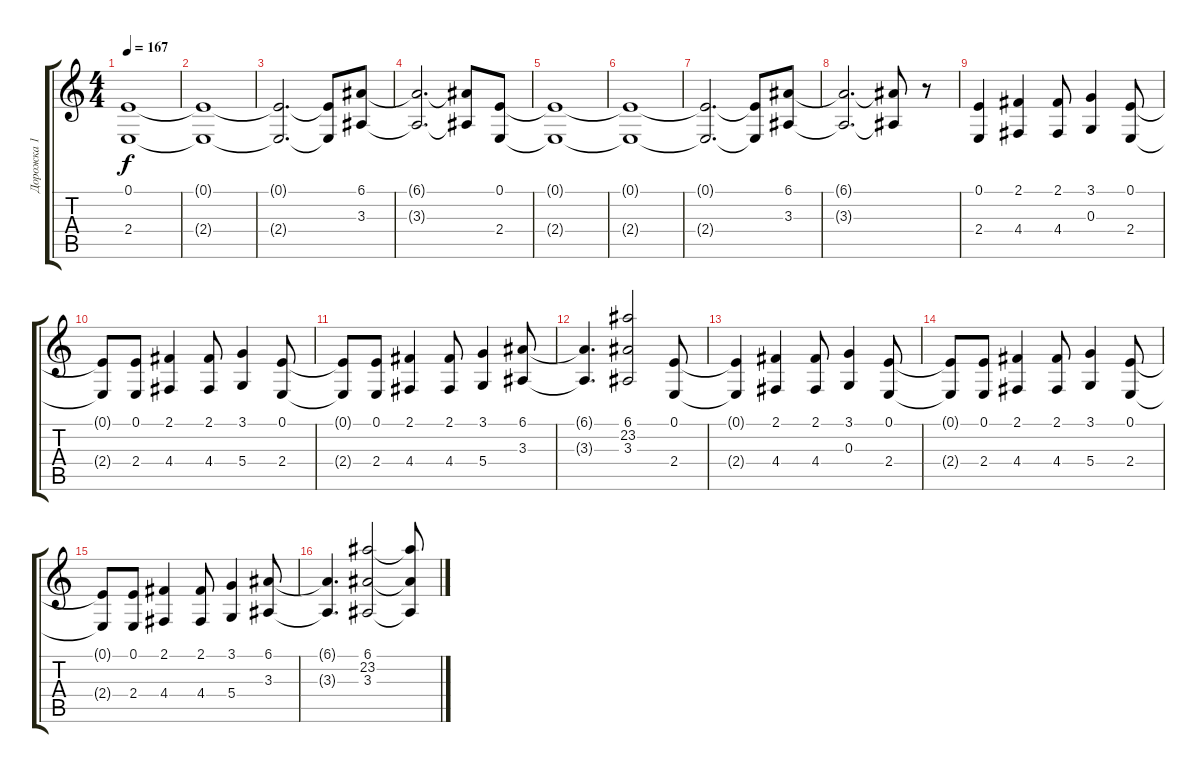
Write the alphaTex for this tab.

\track ("Дорожка 1" "Дорожка 1") {instrument pad3polysynth}
\staff {score tabs}
\tuning (E4 B3 G3 D3 A2 E2) {hide}
\ts (4 4)
\tempo 167
\clef g2
\ks c
(0.1 2.4).1{dy f} |
(0.1{t} 2.4{t}).1 |
(0.1{t} 2.4{t}).2{d} (0.1{t} 2.4{t}).8 (6.1 3.3).8 |
(6.1{t} 3.3{t}).2{d} (6.1{t} 3.3{t}).8 (0.1 2.4).8 |
(0.1{t} 2.4{t}).1 |
(0.1{t} 2.4{t}).1 |
(0.1{t} 2.4{t}).2{d} (0.1{t} 2.4{t}).8 (6.1 3.3).8 |
(6.1{t} 3.3{t}).2{d} (6.1{t} 3.3{t}).8 r.8 |
(0.1 2.4).4 (2.1 4.4).4 (2.1 4.4).8 (3.1 0.3).4 (0.1 2.4).8 |
(0.1{t} 2.4{t}).8 (0.1 2.4).8 (2.1 4.4).4 (2.1 4.4).8 (3.1 5.4).4 (0.1 2.4).8 |
(0.1{t} 2.4{t}).8 (0.1 2.4).8 (2.1 4.4).4 (2.1 4.4).8 (3.1 5.4).4 (6.1 3.3).8 |
(6.1{t} 3.3{t}).4{d} (6.1 23.2 3.3).2 (0.1 2.4).8 |
(0.1{t} 2.4{t}).4 (2.1 4.4).4 (2.1 4.4).8 (3.1 0.3).4 (0.1 2.4).8 |
(0.1{t} 2.4{t}).8 (0.1 2.4).8 (2.1 4.4).4 (2.1 4.4).8 (3.1 5.4).4 (0.1 2.4).8 |
(0.1{t} 2.4{t}).8 (0.1 2.4).8 (2.1 4.4).4 (2.1 4.4).8 (3.1 5.4).4 (6.1 3.3).8 |
(6.1{t} 3.3{t}).4{d} (6.1 23.2 3.3).2 (6.1{t} 23.2{t} 3.3{t}).8
